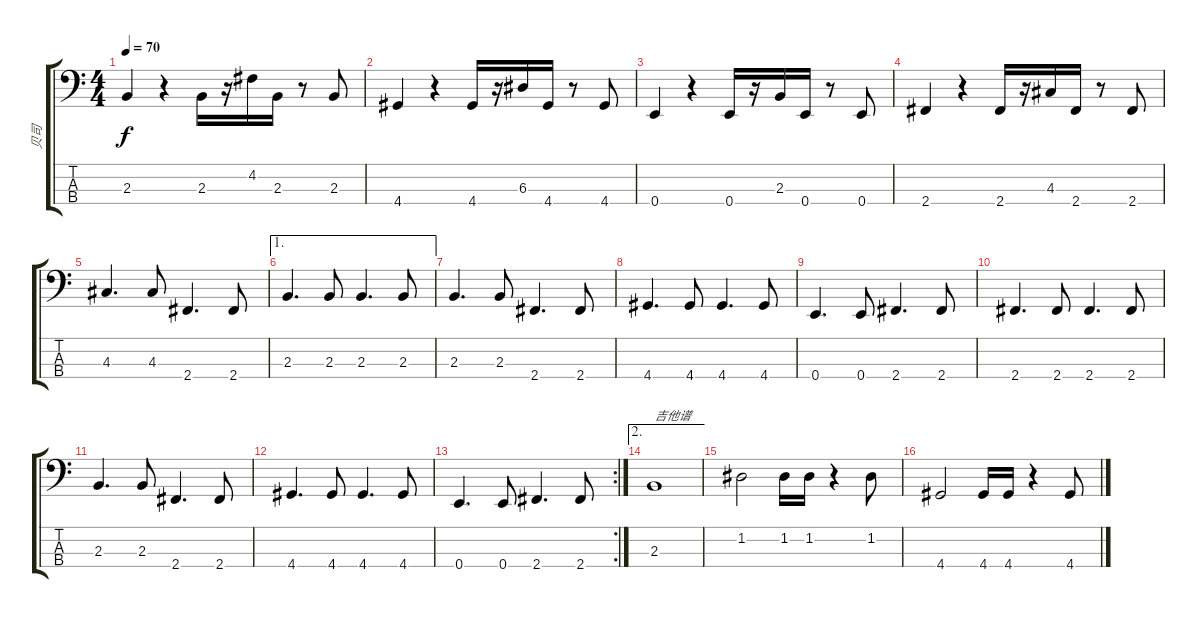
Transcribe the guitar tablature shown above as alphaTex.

\track ("贝司" "贝司") {instrument acousticguitarnylon}
\staff {score tabs}
\tuning (G2 D2 A1 E1) {hide}
\ts (4 4)
\tempo 70
\clef f4
\ks c
2.3.4{dy f} r.4 2.3.16 r.16 4.2.16 2.3.16 r.8 2.3.8 |
4.4.4 r.4 4.4.16 r.16 6.3.16 4.4.16 r.8 4.4.8 |
0.4.4 r.4 0.4.16 r.16 2.3.16 0.4.16 r.8 0.4.8 |
2.4.4 r.4 2.4.16 r.16 4.3.16 2.4.16 r.8 2.4.8 |
4.3.4{d} 4.3.8 2.4.4{d} 2.4.8 |
\ae 1
2.3.4{d} 2.3.8 2.3.4{d} 2.3.8 |
2.3.4{d} 2.3.8 2.4.4{d} 2.4.8 |
4.4.4{d} 4.4.8 4.4.4{d} 4.4.8 |
0.4.4{d} 0.4.8 2.4.4{d} 2.4.8 |
2.4.4{d} 2.4.8 2.4.4{d} 2.4.8 |
2.3.4{d} 2.3.8 2.4.4{d} 2.4.8 |
4.4.4{d} 4.4.8 4.4.4{d} 4.4.8 |
\rc 2
0.4.4{d} 0.4.8 2.4.4{d} 2.4.8 |
\ae 2
2.3.1{txt "吉他谱"} |
1.2.2 1.2.16 1.2.16 r.4 1.2.8 |
4.4.2 4.4.16 4.4.16 r.4 4.4.8
